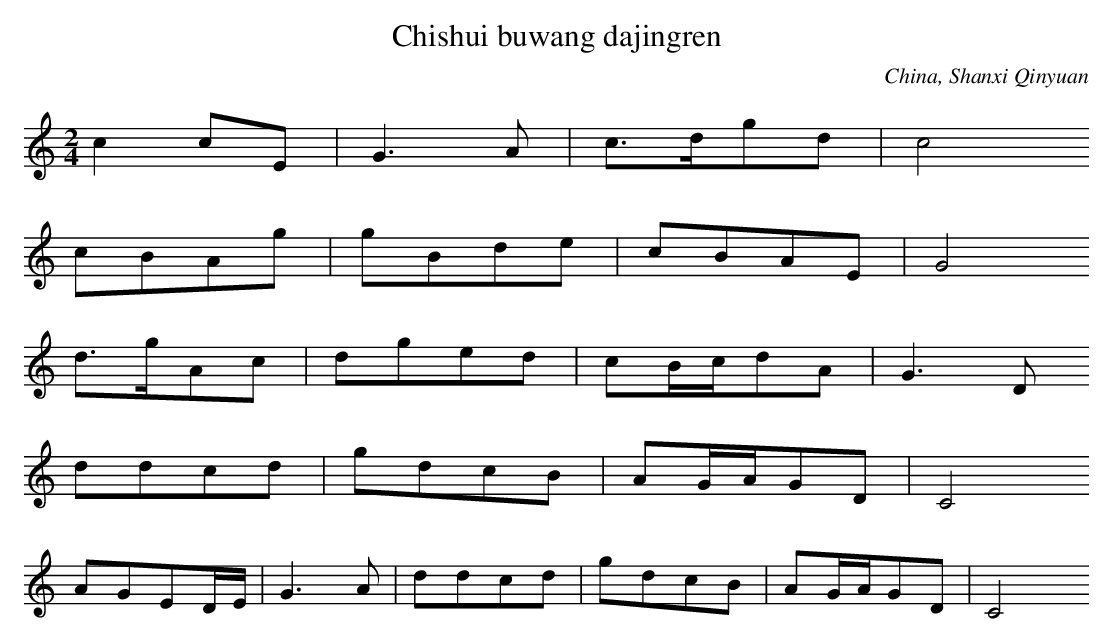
X:1
T: Chishui buwang dajingren
O: China, Shanxi Qinyuan
M: 2/4
L: 1/16
K: C
c4c2E2 | G6A2 | c3dg2d2 | c8
c2B2A2g2 | g2B2d2e2 | c2B2A2E2 | G8
d3gA2c2 | d2g2e2d2 | c2Bcd2A2 | G6D2
d2d2c2d2 | g2d2c2B2 | A2GAG2D2 | C8
A2G2E2DE | G6A2 | d2d2c2d2 | g2d2c2B2 | A2GAG2D2 | C8
